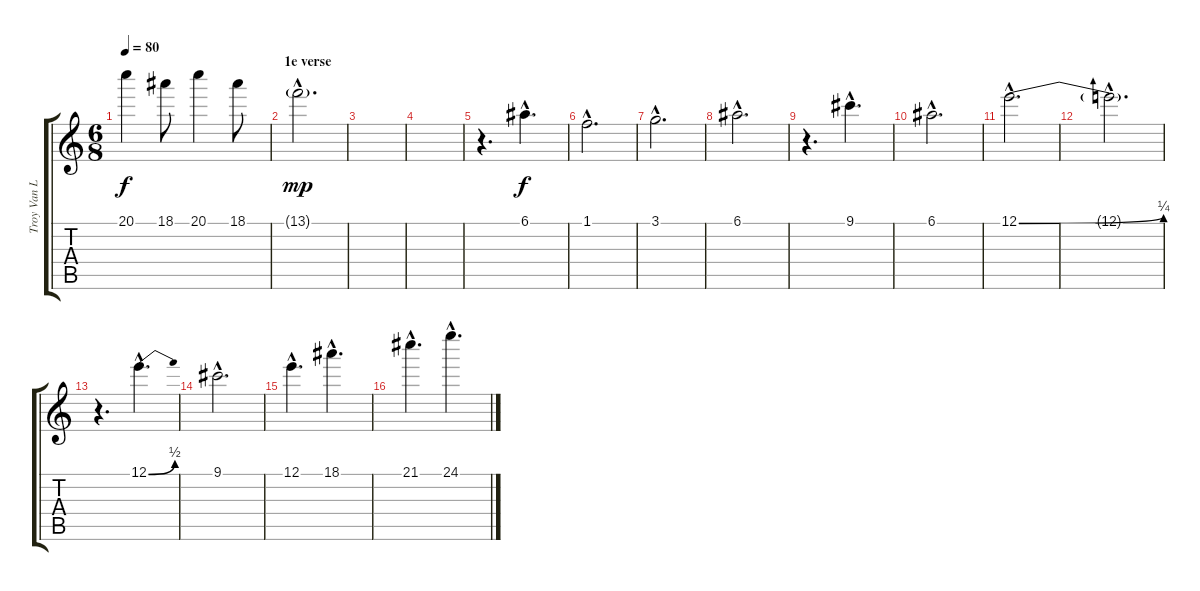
\track ("Troy Van Leeuwen - lapsteel" "Troy Van L") {instrument overdrivenguitar}
\staff {score tabs}
\tuning (E4 B3 G3 D3 A2 E2) {hide}
\ts (6 8)
\tempo 80
\clef g2
\ks c
20.1.4{dy f} 18.1.8 20.1.4 18.1.8 |
\section ("" "1e verse")
13.1{g hac}.2{d dy mp} |
|
|
r.4{d} 6.1{hac}.4{d dy f} |
1.1{hac}.2{d} |
3.1{hac}.2{d} |
6.1{hac}.2{d} |
r.4{d} 9.1{hac}.4{d} |
6.1{hac}.2{d} |
12.1{be (bend 0 0 60 1) hac}.2{d} |
12.1{hac t}.2{d} |
r.4{d} 12.1{be (bend 0 0 60 2) hac}.4{d} |
9.1{hac}.2{d} |
12.1{hac}.4{d} 18.1{hac}.4{d} |
21.1{hac}.4{d} 24.1{hac}.4{d}
